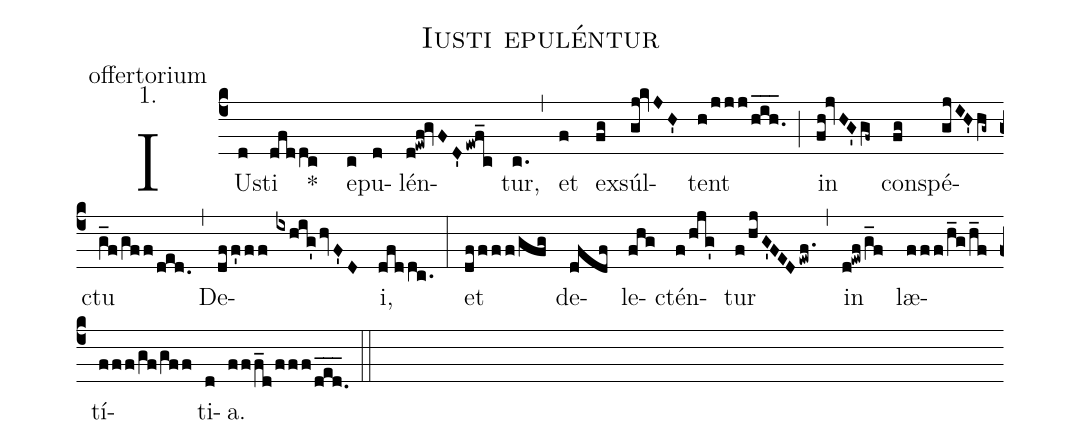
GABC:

name: Iusti epuléntur;
office-part: offertorium;
mode: 1.;
%%
(c4) IU(d)sti(dfddc) *()
e(c)pu(d)lén(d!ewf!gvFD'ewf_c)tur,(c.) (,)
et(f) ex(fg)súl(gj!kvJH')tent(h!/jjj!/hih.___) (;)
in(fh!jvHG'gf~) con(fg)spé(gjIH'hg~)ctu(g_f!/gff!/ded.) (,)
De(dff'ff!//ixhig'!/hvF'D)i,(dfddc.) (:)

et(dffff!/gfg) de(dfdf)le(fhg)ctén(f!/hjg')tur(f!/hjG'FEDewf.) (,)
in(d!ewf!/g_f) læ(fff!/h_g!/h_f)tí(fff!/gf!/gff)ti(d)a.(fff_d!/fff!/ded.___) (::)
